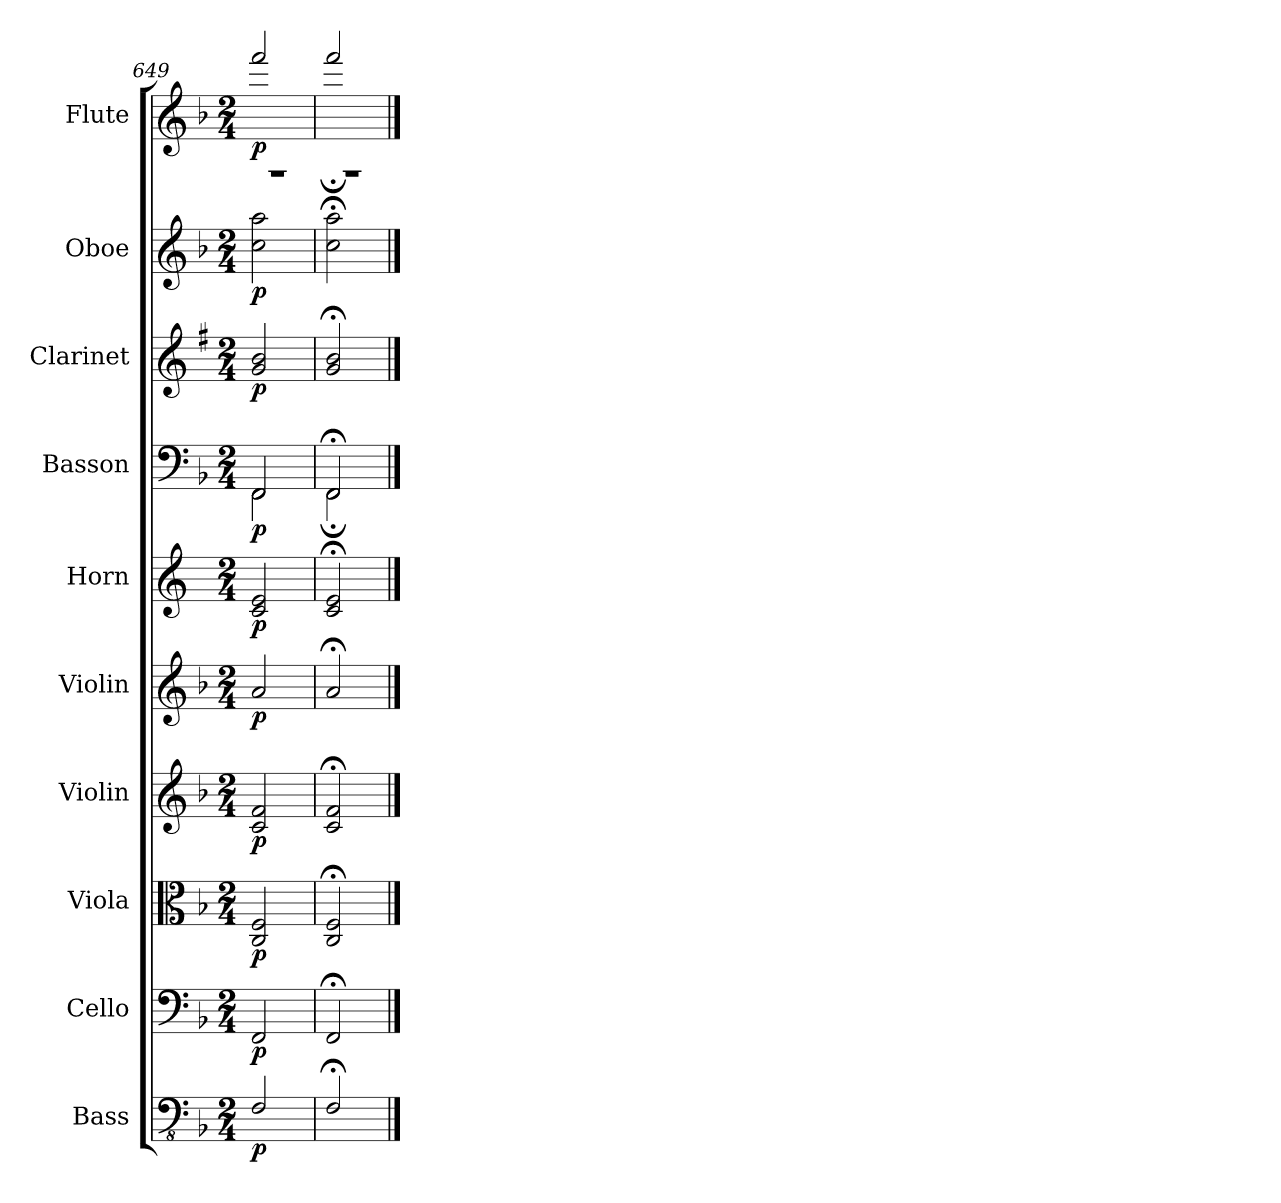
**kern	**dynam	**kern	**dynam	**kern	**dynam	**kern	**dynam	**kern	**dynam	**kern	**dynam	**kern	**dynam	**kern	**dynam	**kern	**dynam	**kern	**dynam
*part10	*part10	*part9	*part9	*part8	*part8	*part7	*part7	*part6	*part6	*part5	*part5	*part4	*part4	*part3	*part3	*part2	*part2	*part1	*part1
*staff10	*staff10	*staff9	*staff9	*staff8	*staff8	*staff7	*staff7	*staff6	*staff6	*staff5	*staff5	*staff4	*staff4	*staff3	*staff3	*staff2	*staff2	*staff1	*staff1
*I"Bass	*	*I"Cello	*	*I"Viola	*	*I"Violin	*	*I"Violin	*	*I"Horn	*	*I"Basson	*	*I"Clarinet	*	*I"Oboe	*	*I"Flute	*
*	*	*	*	*I'Vla	*	*I'Vln	*	*I'Vln	*	*I'Hn	*	*I'Bsn	*	*I'Cl	*	*I'Ob	*	*I'Fl	*
*clefFv4	*	*clefF4	*	*clefC3	*	*clefG2	*	*clefG2	*	*clefG2	*	*clefF4	*	*clefG2	*	*clefG2	*	*clefG2	*
*ITrd7c12	*	*	*	*	*	*	*	*	*	*ITrd4c7	*	*	*	*ITrd1c2	*	*	*	*	*
*k[b-]	*	*k[b-]	*	*k[b-]	*	*k[b-]	*	*k[b-]	*	*k[b-]	*	*k[b-]	*	*k[b-]	*	*k[b-]	*	*k[b-]	*
*M2/4	*	*M2/4	*	*M2/4	*	*M2/4	*	*M2/4	*	*M2/4	*	*M2/4	*	*M2/4	*	*M2/4	*	*M2/4	*
=649	=649	=649	=649	=649	=649	=649	=649	=649	=649	=649	=649	=649	=649	=649	=649	=649	=649	=649	=649
*	*	*	*	*	*	*	*	*	*	*	*	*^	*	*	*	*	*	*^	*
!	!LO:DY:b	!	!LO:DY:b	!	!LO:DY:b	!	!LO:DY:b	!	!LO:DY:b	!	!LO:DY:b	!	!	!LO:DY:b	!	!LO:DY:b	!	!LO:DY:b	!	!	!LO:DY:b
2FFF/	p	2FF/	p	2C/ 2F/	p	2c/ 2f/	p	2a/	p	2F/ 2A/	p	2FF/	2FF\	p	2f/ 2a/	p	2cc\ 2aa\	p	2rF	2fff/	p
=650	=650	=650	=650	=650	=650	=650	=650	=650	=650	=650	=650	=650	=650	=650	=650	=650	=650	=650	=650	=650	=650
2FFF;</	.	2FF;</	.	2C/;< 2F/;<	.	2c/;< 2f/;<	.	2a;</	.	2F/;< 2A/;<	.	2FF;</	2FF;\	.	2f/;< 2a/;<	.	2cc\;< 2aa\;<	.	2rF	2fff;</	.
*	*	*	*	*	*	*	*	*	*	*	*	*v	*v	*	*	*	*	*	*v	*v	*
==	==	==	==	==	==	==	==	==	==	==	==	==	==	==	==	==	==	==	==
*-	*-	*-	*-	*-	*-	*-	*-	*-	*-	*-	*-	*-	*-	*-	*-	*-	*-	*-	*-
